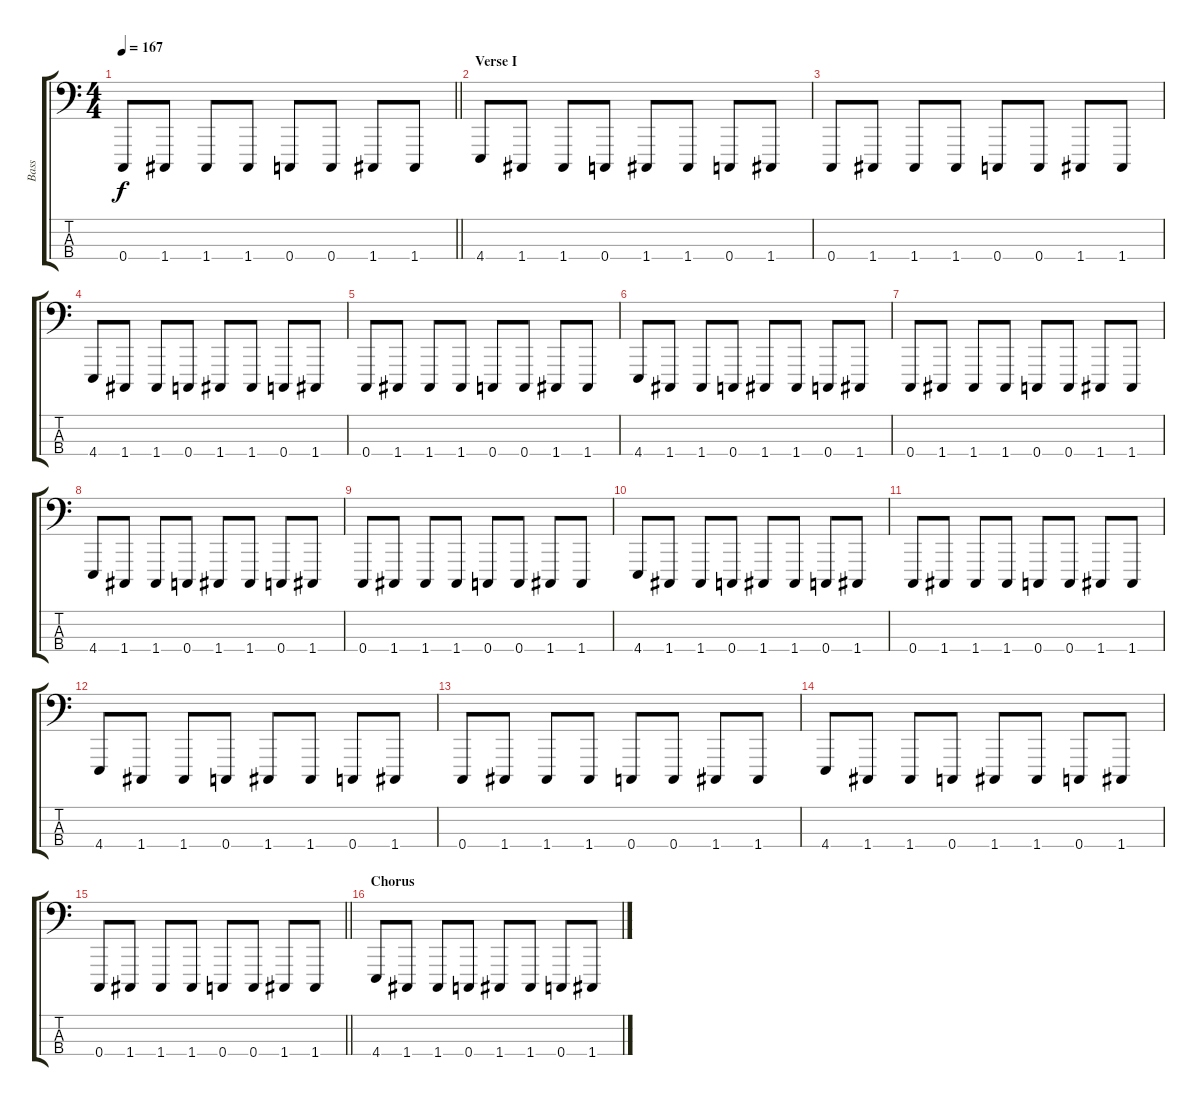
\track ("Bass" "Bass") {instrument lead8bassandlead}
\staff {score tabs}
\tuning (F2 C2 G1 C1) {hide}
\ts (4 4)
\tempo 167
\clef f4
\barLineRight lightlight
\ks c
0.4.8{dy f} 1.4.8 1.4.8 1.4.8 0.4.8 0.4.8 1.4.8 1.4.8 |
\section ("" "Verse I")
4.4.8 1.4.8 1.4.8 0.4.8 1.4.8 1.4.8 0.4.8 1.4.8 |
0.4.8 1.4.8 1.4.8 1.4.8 0.4.8 0.4.8 1.4.8 1.4.8 |
4.4.8 1.4.8 1.4.8 0.4.8 1.4.8 1.4.8 0.4.8 1.4.8 |
0.4.8 1.4.8 1.4.8 1.4.8 0.4.8 0.4.8 1.4.8 1.4.8 |
4.4.8 1.4.8 1.4.8 0.4.8 1.4.8 1.4.8 0.4.8 1.4.8 |
0.4.8 1.4.8 1.4.8 1.4.8 0.4.8 0.4.8 1.4.8 1.4.8 |
4.4.8 1.4.8 1.4.8 0.4.8 1.4.8 1.4.8 0.4.8 1.4.8 |
0.4.8 1.4.8 1.4.8 1.4.8 0.4.8 0.4.8 1.4.8 1.4.8 |
4.4.8 1.4.8 1.4.8 0.4.8 1.4.8 1.4.8 0.4.8 1.4.8 |
0.4.8 1.4.8 1.4.8 1.4.8 0.4.8 0.4.8 1.4.8 1.4.8 |
4.4.8 1.4.8 1.4.8 0.4.8 1.4.8 1.4.8 0.4.8 1.4.8 |
0.4.8 1.4.8 1.4.8 1.4.8 0.4.8 0.4.8 1.4.8 1.4.8 |
4.4.8 1.4.8 1.4.8 0.4.8 1.4.8 1.4.8 0.4.8 1.4.8 |
\barLineRight lightlight
0.4.8 1.4.8 1.4.8 1.4.8 0.4.8 0.4.8 1.4.8 1.4.8 |
\section ("" "Chorus")
4.4.8 1.4.8 1.4.8 0.4.8 1.4.8 1.4.8 0.4.8 1.4.8
